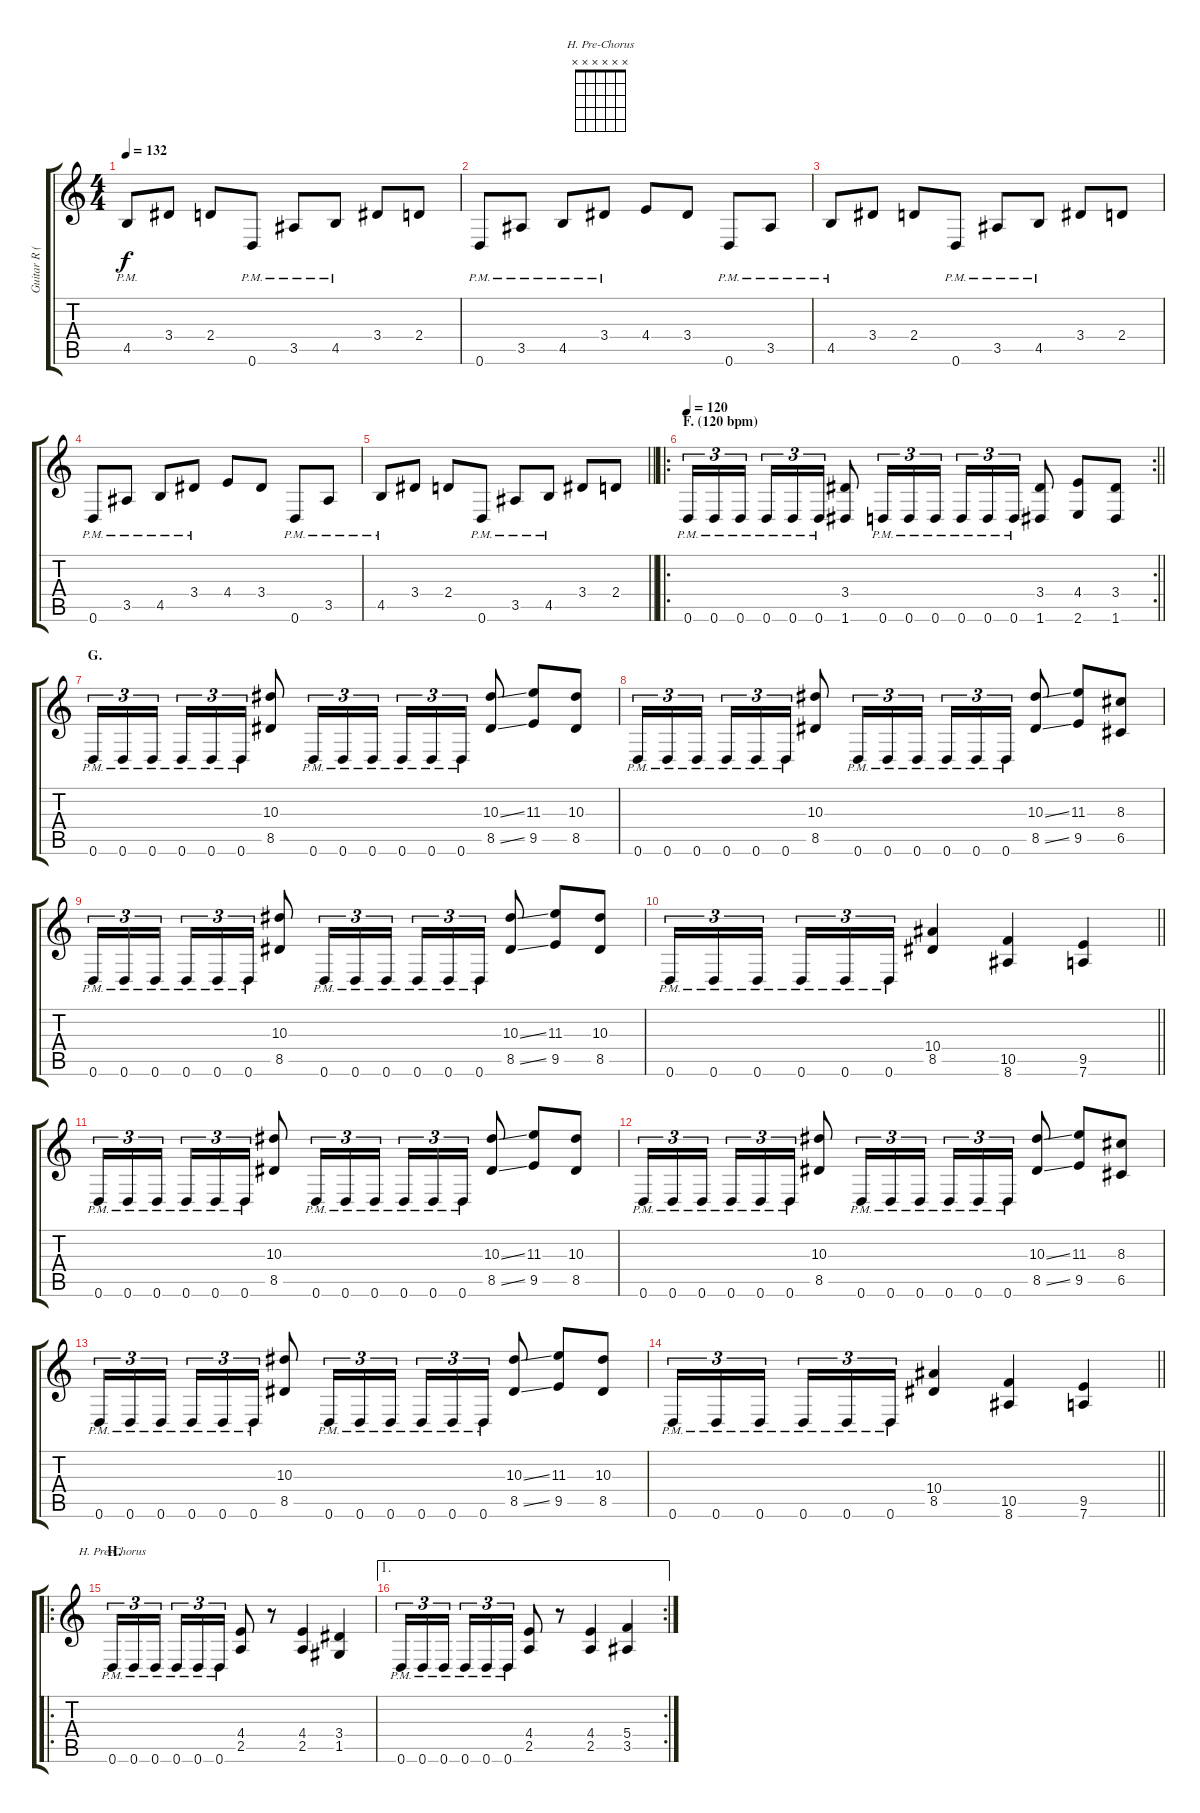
\track ("Guitar R (Mameli)" "Guitar R (") {instrument distortionguitar}
\staff {score tabs}
\tuning (D4 A3 F3 C3 G2 D2) {hide}
\chord ("H. Pre-Chorus" x x x x x x)
\ts (4 4)
\tempo 132
\clef g2
\ks c
4.5{pm}.8{dy f} 3.4.8 2.4.8 0.6{pm}.8 3.5{pm}.8 4.5{pm}.8 3.4.8 2.4.8 |
0.6{pm}.8 3.5{pm}.8 4.5{pm}.8 3.4{pm}.8 4.4.8 3.4.8 0.6{pm}.8 3.5{pm}.8 |
4.5{pm}.8 3.4.8 2.4.8 0.6{pm}.8 3.5{pm}.8 4.5{pm}.8 3.4.8 2.4.8 |
0.6{pm}.8 3.5{pm}.8 4.5{pm}.8 3.4{pm}.8 4.4.8 3.4.8 0.6{pm}.8 3.5{pm}.8 |
\barLineRight lightlight
4.5{pm}.8 3.4.8 2.4.8 0.6{pm}.8 3.5{pm}.8 4.5{pm}.8 3.4.8 2.4.8 |
\ro
\rc 2
\section ("" "F. (120 bpm)")
\tempo 120
\barLineRight lightlight
0.6{pm}.16{tu (3 2)} 0.6{pm}.16{tu (3 2)} 0.6{pm}.16{tu (3 2) beam splitsecondary} 0.6{pm}.16{tu (3 2)} 0.6{pm}.16{tu (3 2)} 0.6{pm}.16{tu (3 2)} (3.4 1.6).8 0.6{pm}.16{tu (3 2)} 0.6{pm}.16{tu (3 2)} 0.6{pm}.16{tu (3 2)} 0.6{pm}.16{tu (3 2)} 0.6{pm}.16{tu (3 2)} 0.6{pm}.16{tu (3 2)} (3.4 1.6).8 (4.4 2.6).8 (3.4 1.6).8 |
\section ("" "G.")
0.6{pm}.16{tu (3 2)} 0.6{pm}.16{tu (3 2)} 0.6{pm}.16{tu (3 2) beam splitsecondary} 0.6{pm}.16{tu (3 2)} 0.6{pm}.16{tu (3 2)} 0.6{pm}.16{tu (3 2)} (10.3 8.5).8 0.6{pm}.16{tu (3 2)} 0.6{pm}.16{tu (3 2)} 0.6{pm}.16{tu (3 2)} 0.6{pm}.16{tu (3 2)} 0.6{pm}.16{tu (3 2)} 0.6{pm}.16{tu (3 2)} (10.3{ss} 8.5{ss}).8 (11.3 9.5).8 (10.3 8.5).8 |
0.6{pm}.16{tu (3 2)} 0.6{pm}.16{tu (3 2)} 0.6{pm}.16{tu (3 2) beam splitsecondary} 0.6{pm}.16{tu (3 2)} 0.6{pm}.16{tu (3 2)} 0.6{pm}.16{tu (3 2)} (10.3 8.5).8 0.6{pm}.16{tu (3 2)} 0.6{pm}.16{tu (3 2)} 0.6{pm}.16{tu (3 2)} 0.6{pm}.16{tu (3 2)} 0.6{pm}.16{tu (3 2)} 0.6{pm}.16{tu (3 2)} (10.3{ss} 8.5{ss}).8 (11.3 9.5).8 (8.3 6.5).8 |
0.6{pm}.16{tu (3 2)} 0.6{pm}.16{tu (3 2)} 0.6{pm}.16{tu (3 2) beam splitsecondary} 0.6{pm}.16{tu (3 2)} 0.6{pm}.16{tu (3 2)} 0.6{pm}.16{tu (3 2)} (10.3 8.5).8 0.6{pm}.16{tu (3 2)} 0.6{pm}.16{tu (3 2)} 0.6{pm}.16{tu (3 2)} 0.6{pm}.16{tu (3 2)} 0.6{pm}.16{tu (3 2)} 0.6{pm}.16{tu (3 2)} (10.3{ss} 8.5{ss}).8 (11.3 9.5).8 (10.3 8.5).8 |
\barLineRight lightlight
0.6{pm}.16{tu (3 2)} 0.6{pm}.16{tu (3 2)} 0.6{pm}.16{tu (3 2) beam splitsecondary} 0.6{pm}.16{tu (3 2)} 0.6{pm}.16{tu (3 2)} 0.6{pm}.16{tu (3 2)} (10.4 8.5).4 (10.5 8.6).4 (9.5 7.6).4 |
0.6{pm}.16{tu (3 2)} 0.6{pm}.16{tu (3 2)} 0.6{pm}.16{tu (3 2) beam splitsecondary} 0.6{pm}.16{tu (3 2)} 0.6{pm}.16{tu (3 2)} 0.6{pm}.16{tu (3 2)} (10.3 8.5).8 0.6{pm}.16{tu (3 2)} 0.6{pm}.16{tu (3 2)} 0.6{pm}.16{tu (3 2)} 0.6{pm}.16{tu (3 2)} 0.6{pm}.16{tu (3 2)} 0.6{pm}.16{tu (3 2)} (10.3{ss} 8.5{ss}).8 (11.3 9.5).8 (10.3 8.5).8 |
0.6{pm}.16{tu (3 2)} 0.6{pm}.16{tu (3 2)} 0.6{pm}.16{tu (3 2) beam splitsecondary} 0.6{pm}.16{tu (3 2)} 0.6{pm}.16{tu (3 2)} 0.6{pm}.16{tu (3 2)} (10.3 8.5).8 0.6{pm}.16{tu (3 2)} 0.6{pm}.16{tu (3 2)} 0.6{pm}.16{tu (3 2)} 0.6{pm}.16{tu (3 2)} 0.6{pm}.16{tu (3 2)} 0.6{pm}.16{tu (3 2)} (10.3{ss} 8.5{ss}).8 (11.3 9.5).8 (8.3 6.5).8 |
0.6{pm}.16{tu (3 2)} 0.6{pm}.16{tu (3 2)} 0.6{pm}.16{tu (3 2) beam splitsecondary} 0.6{pm}.16{tu (3 2)} 0.6{pm}.16{tu (3 2)} 0.6{pm}.16{tu (3 2)} (10.3 8.5).8 0.6{pm}.16{tu (3 2)} 0.6{pm}.16{tu (3 2)} 0.6{pm}.16{tu (3 2)} 0.6{pm}.16{tu (3 2)} 0.6{pm}.16{tu (3 2)} 0.6{pm}.16{tu (3 2)} (10.3{ss} 8.5{ss}).8 (11.3 9.5).8 (10.3 8.5).8 |
\barLineRight lightlight
0.6{pm}.16{tu (3 2)} 0.6{pm}.16{tu (3 2)} 0.6{pm}.16{tu (3 2) beam splitsecondary} 0.6{pm}.16{tu (3 2)} 0.6{pm}.16{tu (3 2)} 0.6{pm}.16{tu (3 2)} (10.4 8.5).4 (10.5 8.6).4 (9.5 7.6).4 |
\ro
\section ("" "H.")
0.6{pm}.16{tu (3 2) ch "H. Pre-Chorus"} 0.6{pm}.16{tu (3 2)} 0.6{pm}.16{tu (3 2) beam splitsecondary} 0.6{pm}.16{tu (3 2)} 0.6{pm}.16{tu (3 2)} 0.6{pm}.16{tu (3 2)} (4.4 2.5).8 r.8 (4.4 2.5).4 (3.4 1.5).4 |
\ae 1
\rc 2
0.6{pm}.16{tu (3 2)} 0.6{pm}.16{tu (3 2)} 0.6{pm}.16{tu (3 2) beam splitsecondary} 0.6{pm}.16{tu (3 2)} 0.6{pm}.16{tu (3 2)} 0.6{pm}.16{tu (3 2)} (4.4 2.5).8 r.8 (4.4 2.5).4 (5.4 3.5).4
